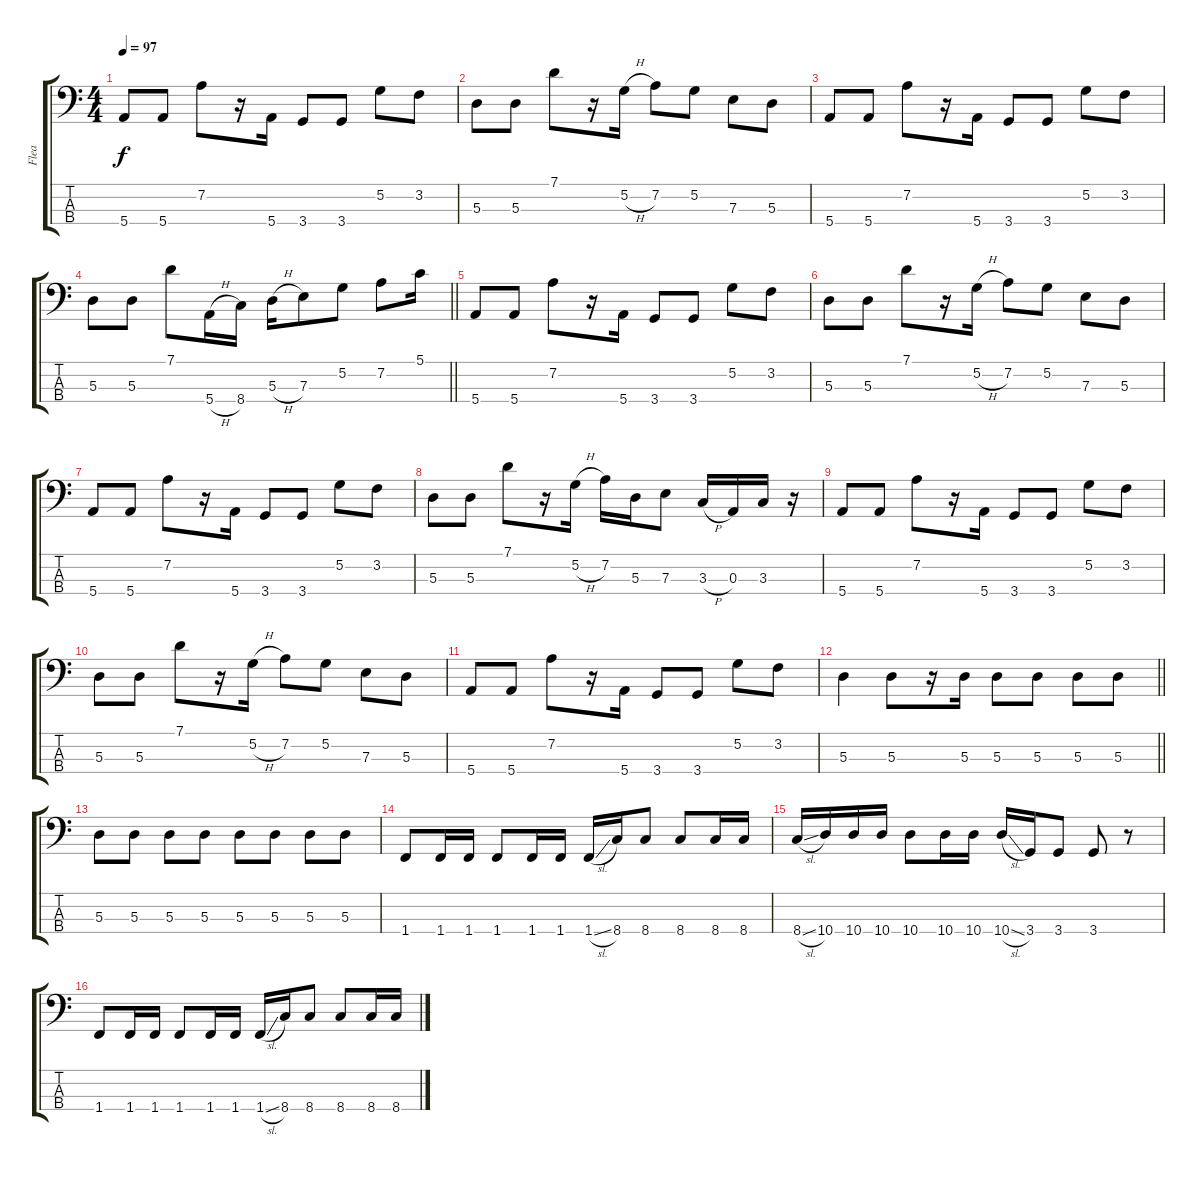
\track ("Flea" "Flea") {instrument electricbassfinger}
\staff {score tabs}
\tuning (G2 D2 A1 E1) {hide}
\ts (4 4)
\tempo 97
\clef f4
\ks c
5.4.8{dy f} 5.4.8 7.2.8 r.16 5.4.16 3.4.8 3.4.8 5.2.8 3.2.8 |
5.3.8 5.3.8 7.1.8 r.16 5.2{h}.16 7.2.8 5.2.8 7.3.8 5.3.8 |
5.4.8 5.4.8 7.2.8 r.16 5.4.16 3.4.8 3.4.8 5.2.8 3.2.8 |
\barLineRight lightlight
5.3.8 5.3.8 7.1.8 5.4{h}.16 8.4.16 5.3{h}.16 7.3.8 5.2.8 7.2.8 5.1.16 |
5.4.8 5.4.8 7.2.8 r.16 5.4.16 3.4.8 3.4.8 5.2.8 3.2.8 |
5.3.8 5.3.8 7.1.8 r.16 5.2{h}.16 7.2.8 5.2.8 7.3.8 5.3.8 |
5.4.8 5.4.8 7.2.8 r.16 5.4.16 3.4.8 3.4.8 5.2.8 3.2.8 |
5.3.8 5.3.8 7.1.8 r.16 5.2{h}.16 7.2.16 5.3.16 7.3.8 3.3{h}.16 0.3.16 3.3.16 r.16 |
5.4.8 5.4.8 7.2.8 r.16 5.4.16 3.4.8 3.4.8 5.2.8 3.2.8 |
5.3.8 5.3.8 7.1.8 r.16 5.2{h}.16 7.2.8 5.2.8 7.3.8 5.3.8 |
5.4.8 5.4.8 7.2.8 r.16 5.4.16 3.4.8 3.4.8 5.2.8 3.2.8 |
\barLineRight lightlight
5.3.4 5.3.8 r.16 5.3.16 5.3.8 5.3.8 5.3.8 5.3.8 |
5.3.8 5.3.8 5.3.8 5.3.8 5.3.8 5.3.8 5.3.8 5.3.8 |
1.4.8 1.4.16 1.4.16 1.4.8 1.4.16 1.4.16 1.4{sl}.16 8.4.16 8.4.8 8.4.8 8.4.16 8.4.16 |
8.4{sl}.16 10.4.16 10.4.16 10.4.16 10.4.8 10.4.16 10.4.16 10.4{sl}.16 3.4.16 3.4.8 3.4.8 r.8 |
1.4.8 1.4.16 1.4.16 1.4.8 1.4.16 1.4.16 1.4{sl}.16 8.4.16 8.4.8 8.4.8 8.4.16 8.4.16
